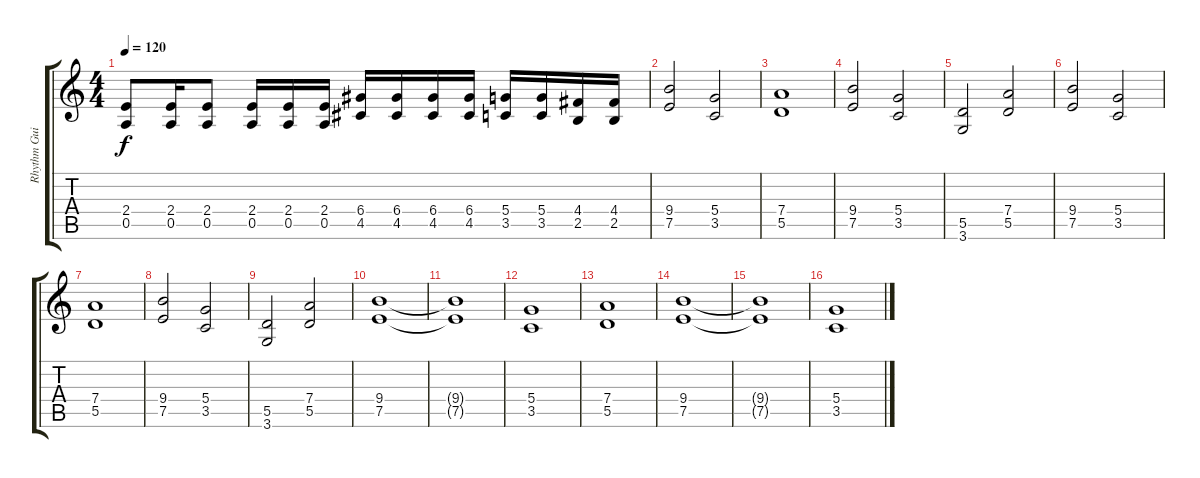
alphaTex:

\track ("Rhythm Guitar" "Rhythm Gui") {instrument distortionguitar}
\staff {score tabs}
\tuning (E4 B3 G3 D3 A2 E2) {hide}
\ts (4 4)
\tempo 120
\clef g2
\ks c
(2.4 0.5).8{dy f} (2.4 0.5).16 (2.4 0.5).8 (2.4 0.5).16 (2.4 0.5).16 (2.4 0.5).16 (6.4 4.5).16 (6.4 4.5).16 (6.4 4.5).16 (6.4 4.5).16 (5.4 3.5).16 (5.4 3.5).16 (4.4 2.5).16 (4.4 2.5).16 |
(9.4 7.5).2 (5.4 3.5).2 |
(7.4 5.5).1 |
(9.4 7.5).2 (5.4 3.5).2 |
(5.5 3.6).2 (7.4 5.5).2 |
(9.4 7.5).2 (5.4 3.5).2 |
(7.4 5.5).1 |
(9.4 7.5).2 (5.4 3.5).2 |
(5.5 3.6).2 (7.4 5.5).2 |
(9.4 7.5).1 |
(9.4{t} 7.5{t}).1 |
(5.4 3.5).1 |
(7.4 5.5).1 |
(9.4 7.5).1 |
(9.4{t} 7.5{t}).1 |
(5.4 3.5).1
